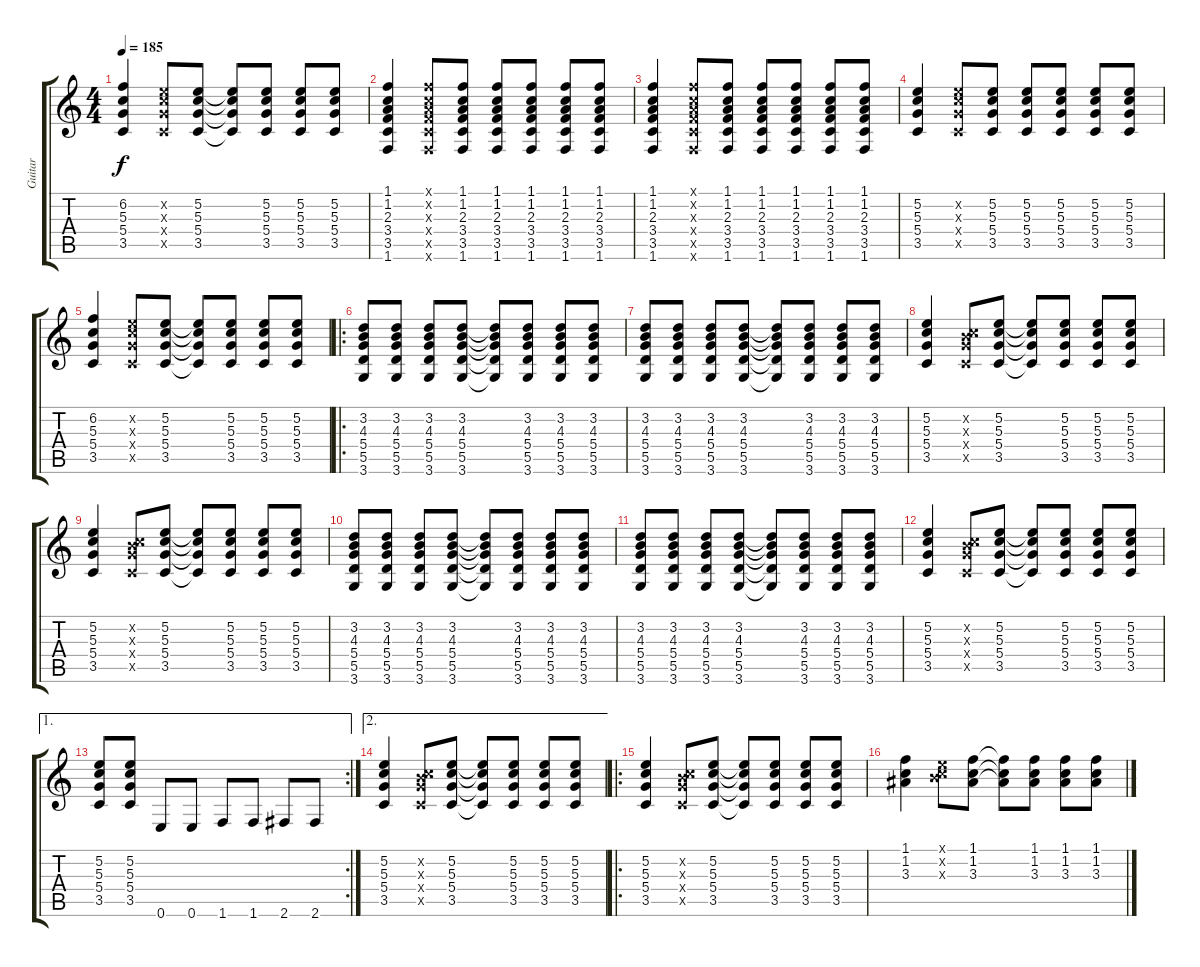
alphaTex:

\track ("Guitar" "Guitar") {instrument distortionguitar}
\staff {score tabs}
\tuning (E4 B3 G3 D3 A2 E2) {hide}
\ts (4 4)
\tempo 185
\clef g2
\ks c
(6.2 5.3 5.4 3.5).4{dy f} (5.2{x} 5.3{x} 5.4{x} 3.5{x}).8 (5.2 5.3 5.4 3.5).8 (5.2{t} 5.3{t} 5.4{t} 3.5{t}).8 (5.2 5.3 5.4 3.5).8 (5.2 5.3 5.4 3.5).8 (5.2 5.3 5.4 3.5).8 |
(1.1 1.2 2.3 3.4 3.5 1.6).4 (1.1{x} 1.2{x} 2.3{x} 3.4{x} 3.5{x} 1.6{x}).8 (1.1 1.2 2.3 3.4 3.5 1.6).8 (1.1 1.2 2.3 3.4 3.5 1.6).8 (1.1 1.2 2.3 3.4 3.5 1.6).8 (1.1 1.2 2.3 3.4 3.5 1.6).8 (1.1 1.2 2.3 3.4 3.5 1.6).8 |
(1.1 1.2 2.3 3.4 3.5 1.6).4 (1.1{x} 1.2{x} 2.3{x} 3.4{x} 3.5{x} 1.6{x}).8 (1.1 1.2 2.3 3.4 3.5 1.6).8 (1.1 1.2 2.3 3.4 3.5 1.6).8 (1.1 1.2 2.3 3.4 3.5 1.6).8 (1.1 1.2 2.3 3.4 3.5 1.6).8 (1.1 1.2 2.3 3.4 3.5 1.6).8 |
(5.2 5.3 5.4 3.5).4 (5.2{x} 5.3{x} 5.4{x} 3.5{x}).8 (5.2 5.3 5.4 3.5).8 (5.2 5.3 5.4 3.5).8 (5.2 5.3 5.4 3.5).8 (5.2 5.3 5.4 3.5).8 (5.2 5.3 5.4 3.5).8 |
(6.2 5.3 5.4 3.5).4 (5.2{x} 5.3{x} 5.4{x} 3.5{x}).8 (5.2 5.3 5.4 3.5).8 (5.2{t} 5.3{t} 5.4{t} 3.5{t}).8 (5.2 5.3 5.4 3.5).8 (5.2 5.3 5.4 3.5).8 (5.2 5.3 5.4 3.5).8 |
\ro
(3.2 4.3 5.4 5.5 3.6).8 (3.2 4.3 5.4 5.5 3.6).8 (3.2 4.3 5.4 5.5 3.6).8 (3.2 4.3 5.4 5.5 3.6).8 (3.2{t} 4.3{t} 5.4{t} 5.5{t} 3.6{t}).8 (3.2 4.3 5.4 5.5 3.6).8 (3.2 4.3 5.4 5.5 3.6).8 (3.2 4.3 5.4 5.5 3.6).8 |
(3.2 4.3 5.4 5.5 3.6).8 (3.2 4.3 5.4 5.5 3.6).8 (3.2 4.3 5.4 5.5 3.6).8 (3.2 4.3 5.4 5.5 3.6).8 (3.2{t} 4.3{t} 5.4{t} 5.5{t} 3.6{t}).8 (3.2 4.3 5.4 5.5 3.6).8 (3.2 4.3 5.4 5.5 3.6).8 (3.2 4.3 5.4 5.5 3.6).8 |
(5.2 5.3 5.4 3.5).4 (0.2{x} 5.3{x} 5.4{x} 3.5{x}).8 (5.2 5.3 5.4 3.5).8 (5.2{t} 5.3{t} 5.4{t} 3.5{t}).8 (5.2 5.3 5.4 3.5).8 (5.2 5.3 5.4 3.5).8 (5.2 5.3 5.4 3.5).8 |
(5.2 5.3 5.4 3.5).4 (0.2{x} 5.3{x} 5.4{x} 3.5{x}).8 (5.2 5.3 5.4 3.5).8 (5.2{t} 5.3{t} 5.4{t} 3.5{t}).8 (5.2 5.3 5.4 3.5).8 (5.2 5.3 5.4 3.5).8 (5.2 5.3 5.4 3.5).8 |
(3.2 4.3 5.4 5.5 3.6).8 (3.2 4.3 5.4 5.5 3.6).8 (3.2 4.3 5.4 5.5 3.6).8 (3.2 4.3 5.4 5.5 3.6).8 (3.2{t} 4.3{t} 5.4{t} 5.5{t} 3.6{t}).8 (3.2 4.3 5.4 5.5 3.6).8 (3.2 4.3 5.4 5.5 3.6).8 (3.2 4.3 5.4 5.5 3.6).8 |
(3.2 4.3 5.4 5.5 3.6).8 (3.2 4.3 5.4 5.5 3.6).8 (3.2 4.3 5.4 5.5 3.6).8 (3.2 4.3 5.4 5.5 3.6).8 (3.2{t} 4.3{t} 5.4{t} 5.5{t} 3.6{t}).8 (3.2 4.3 5.4 5.5 3.6).8 (3.2 4.3 5.4 5.5 3.6).8 (3.2 4.3 5.4 5.5 3.6).8 |
(5.2 5.3 5.4 3.5).4 (0.2{x} 5.3{x} 5.4{x} 3.5{x}).8 (5.2 5.3 5.4 3.5).8 (5.2{t} 5.3{t} 5.4{t} 3.5{t}).8 (5.2 5.3 5.4 3.5).8 (5.2 5.3 5.4 3.5).8 (5.2 5.3 5.4 3.5).8 |
\ae 1
\rc 2
(5.2 5.3 5.4 3.5).8 (5.2 5.3 5.4 3.5).8 0.6.8 0.6.8 1.6.8 1.6.8 2.6.8 2.6.8 |
\ae 2
(5.2 5.3 5.4 3.5).4 (0.2{x} 5.3{x} 5.4{x} 3.5{x}).8 (5.2 5.3 5.4 3.5).8 (5.2{t} 5.3{t} 5.4{t} 3.5{t}).8 (5.2 5.3 5.4 3.5).8 (5.2 5.3 5.4 3.5).8 (5.2 5.3 5.4 3.5).8 |
\ro
(5.2 5.3 5.4 3.5).4 (0.2{x} 5.3{x} 5.4{x} 3.5{x}).8 (5.2 5.3 5.4 3.5).8 (5.2{t} 5.3{t} 5.4{t} 3.5{t}).8 (5.2 5.3 5.4 3.5).8 (5.2 5.3 5.4 3.5).8 (5.2 5.3 5.4 3.5).8 |
(1.1 1.2 3.3).4 (0.1{x} 0.2{x} 5.3{x}).8 (1.1 1.2 3.3).8 (1.1{t} 1.2{t} 3.3{t}).8 (1.1 1.2 3.3).8 (1.1 1.2 3.3).8 (1.1 1.2 3.3).8
